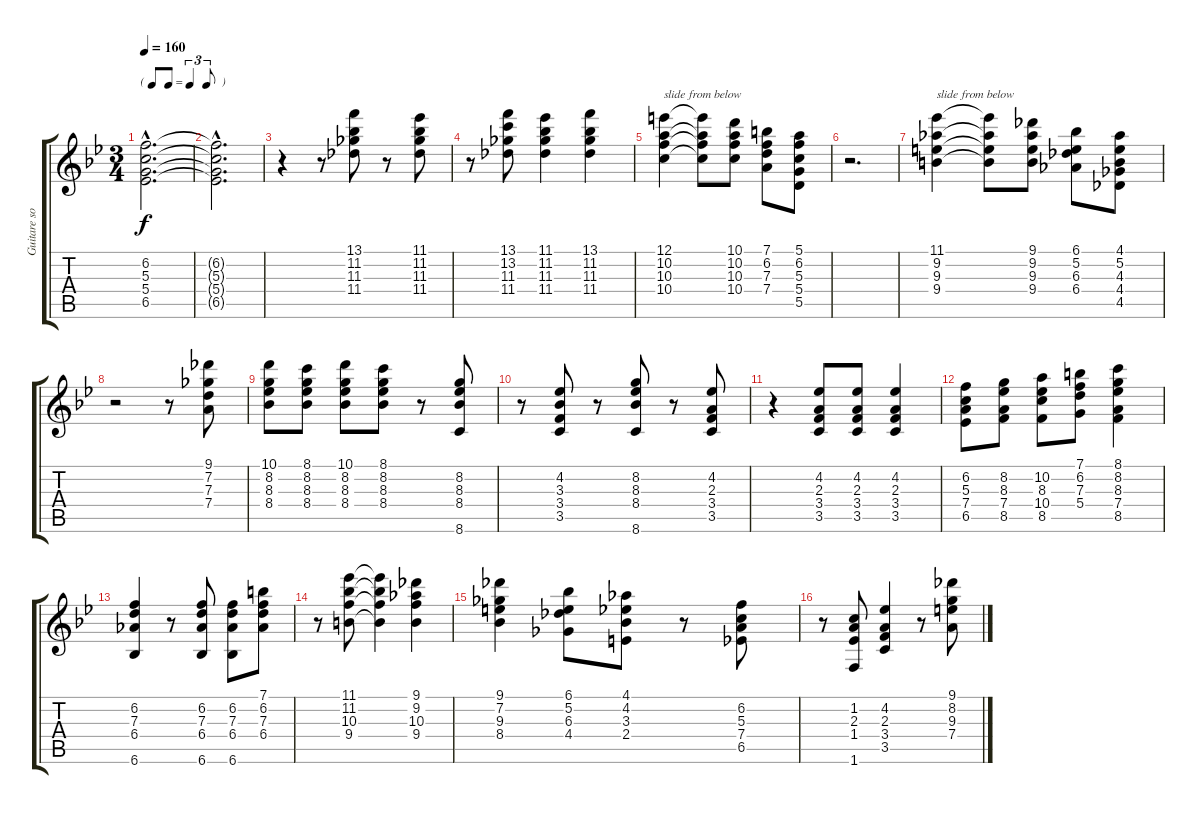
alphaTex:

\track ("Guitare solo" "Guitare so") {instrument electricguitarjazz}
\staff {score tabs}
\tuning (E4 B3 G3 D3 A2 E2) {hide}
\ts (3 4)
\tf triplet8th
\tempo 160
\clef g2
\ks bb
(6.2{hac} 5.3{hac} 5.4{hac} 6.5{hac}).2{d dy f} |
(6.2{hac t} 5.3{hac t} 5.4{hac t} 6.5{hac t}).2{d} |
r.4 r.8 (13.1 11.2 11.3 11.4).8 r.8 (11.1 11.2 11.3 11.4).8 |
r.8 (13.1 13.2 11.3 11.4).8 (11.1 11.2 11.3 11.4).4 (13.1 11.2 11.3 11.4).4 |
(12.1 10.2 10.3 10.4).4{txt "slide from below"} (12.1{t} 10.2{t} 10.3{t} 10.4{t}).8 (10.1 10.2 10.3 10.4).8 (7.1 6.2 7.3 7.4).8 (5.1 6.2 5.3 5.4 5.5).8 |
r.2{d} |
(11.1 9.2 9.3 9.4).4{txt "slide from below"} (11.1{t} 9.2{t} 9.3{t} 9.4{t}).8 (9.1 9.2 9.3 9.4).8 (6.1 5.2 6.3 6.4).8 (4.1 5.2 4.3 4.4 4.5).8 |
r.2 r.8 (9.1 7.2 7.3 7.4).8 |
(10.1 8.2 8.3 8.4).8 (8.1 8.2 8.3 8.4).8 (10.1 8.2 8.3 8.4).8 (8.1 8.2 8.3 8.4).8 r.8 (8.2 8.3 8.4 8.6).8 |
r.8 (4.2 3.3 3.4 3.5).8 r.8 (8.2 8.3 8.4 8.6).8 r.8 (4.2 2.3 3.4 3.5).8 |
r.4 (4.2 2.3 3.4 3.5).8 (4.2 2.3 3.4 3.5).8 (4.2 2.3 3.4 3.5).4 |
(6.2 5.3 7.4 6.5).8 (8.2 8.3 7.4 8.5).8 (10.2 8.3 10.4 8.5).8 (7.1 6.2 7.3 5.4).8 (8.1 8.2 8.3 7.4 8.5).4 |
(6.2 7.3 6.4 6.6).4 r.8 (6.2 7.3 6.4 6.6).8 (6.2 7.3 6.4 6.6).8 (7.1 6.2 7.3 6.4).8 |
r.8 (11.1 11.2 10.3 9.4).8 (11.1{t} 11.2{t} 10.3{t} 9.4{t}).4 (9.1 9.2 10.3 9.4).4 |
(9.1 7.2 9.3 8.4).4 (6.1 5.2 6.3 4.4).8 (4.1 4.2 3.3 2.4).8 r.8 (6.2 5.3 7.4 6.5).8 |
r.8 (1.2 2.3 1.4 1.6).8 (4.2 2.3 3.4 3.5).4 r.8 (9.1 8.2 9.3 7.4).8
